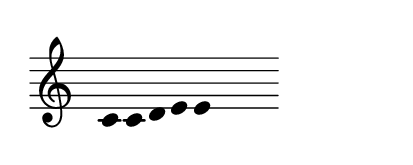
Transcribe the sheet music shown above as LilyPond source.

\include "deutsch.ly"
#(set-global-staff-size 24) 

\header {
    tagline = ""
}

\paper {
  line-width = 6\cm
  paper-width = 7\cm
  paper-height = 35\mm
}

\layout {
    indent = 0\mm
}

melos = \relative c' {
    c c d e e r
}



\score {
    \new Staff \with {
        \remove Bar_engraver
        \remove Time_signature_engraver
	} {
	    \new Voice \with {
	        \remove Stem_engraver
	        \remove Rest_engraver
		} {
		    \melos
		}
	}
}

